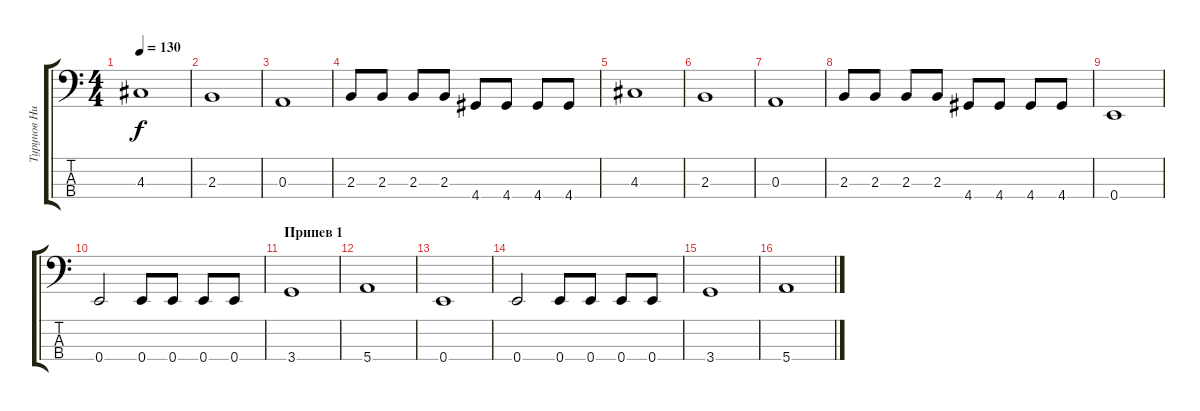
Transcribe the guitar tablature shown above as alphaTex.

\track ("Турунов Николай" "Турунов Ни") {instrument electricbasspick}
\staff {score tabs}
\tuning (G2 D2 A1 E1) {hide}
\ts (4 4)
\tempo 130
\clef f4
\ks c
4.3.1{dy f} |
2.3.1 |
0.3.1 |
2.3.8 2.3.8 2.3.8 2.3.8 4.4.8 4.4.8 4.4.8 4.4.8 |
4.3.1 |
2.3.1 |
0.3.1 |
2.3.8 2.3.8 2.3.8 2.3.8 4.4.8 4.4.8 4.4.8 4.4.8 |
0.4.1 |
0.4.2 0.4.8 0.4.8 0.4.8 0.4.8 |
\section ("" "Припев 1")
3.4.1 |
5.4.1 |
0.4.1 |
0.4.2 0.4.8 0.4.8 0.4.8 0.4.8 |
3.4.1 |
5.4.1
